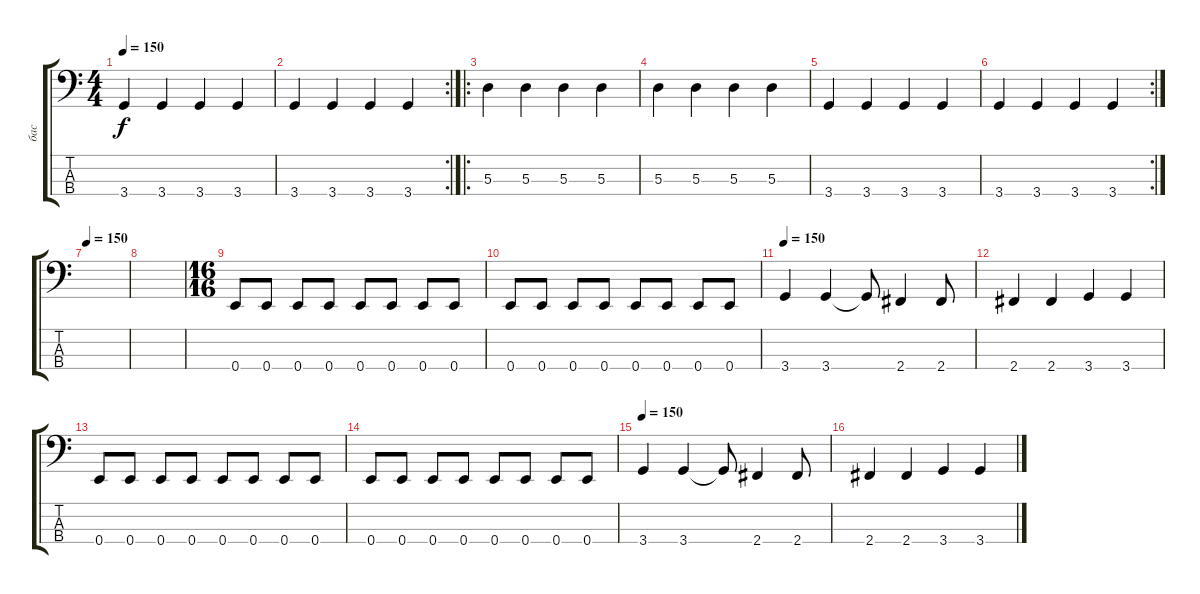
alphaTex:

\track ("бас" "бас") {instrument electricbassfinger}
\staff {score tabs}
\tuning (G2 D2 A1 E1) {hide}
\ts (4 4)
\tempo 150
\clef f4
\ks c
3.4.4{dy f} 3.4.4 3.4.4 3.4.4 |
\rc 2
3.4.4 3.4.4 3.4.4 3.4.4 |
\ro
5.3.4 5.3.4 5.3.4 5.3.4 |
5.3.4 5.3.4 5.3.4 5.3.4 |
3.4.4 3.4.4 3.4.4 3.4.4 |
\rc 2
3.4.4 3.4.4 3.4.4 3.4.4 |
\tempo 150
|
|
\ts (16 16)
0.4.8 0.4.8 0.4.8 0.4.8 0.4.8 0.4.8 0.4.8 0.4.8 |
0.4.8 0.4.8 0.4.8 0.4.8 0.4.8 0.4.8 0.4.8 0.4.8 |
\tempo 150
3.4.4 3.4.4 3.4{t}.8 2.4.4 2.4.8 |
2.4.4 2.4.4 3.4.4 3.4.4 |
0.4.8 0.4.8 0.4.8 0.4.8 0.4.8 0.4.8 0.4.8 0.4.8 |
0.4.8 0.4.8 0.4.8 0.4.8 0.4.8 0.4.8 0.4.8 0.4.8 |
\tempo 150
3.4.4 3.4.4 3.4{t}.8 2.4.4 2.4.8 |
2.4.4 2.4.4 3.4.4 3.4.4
